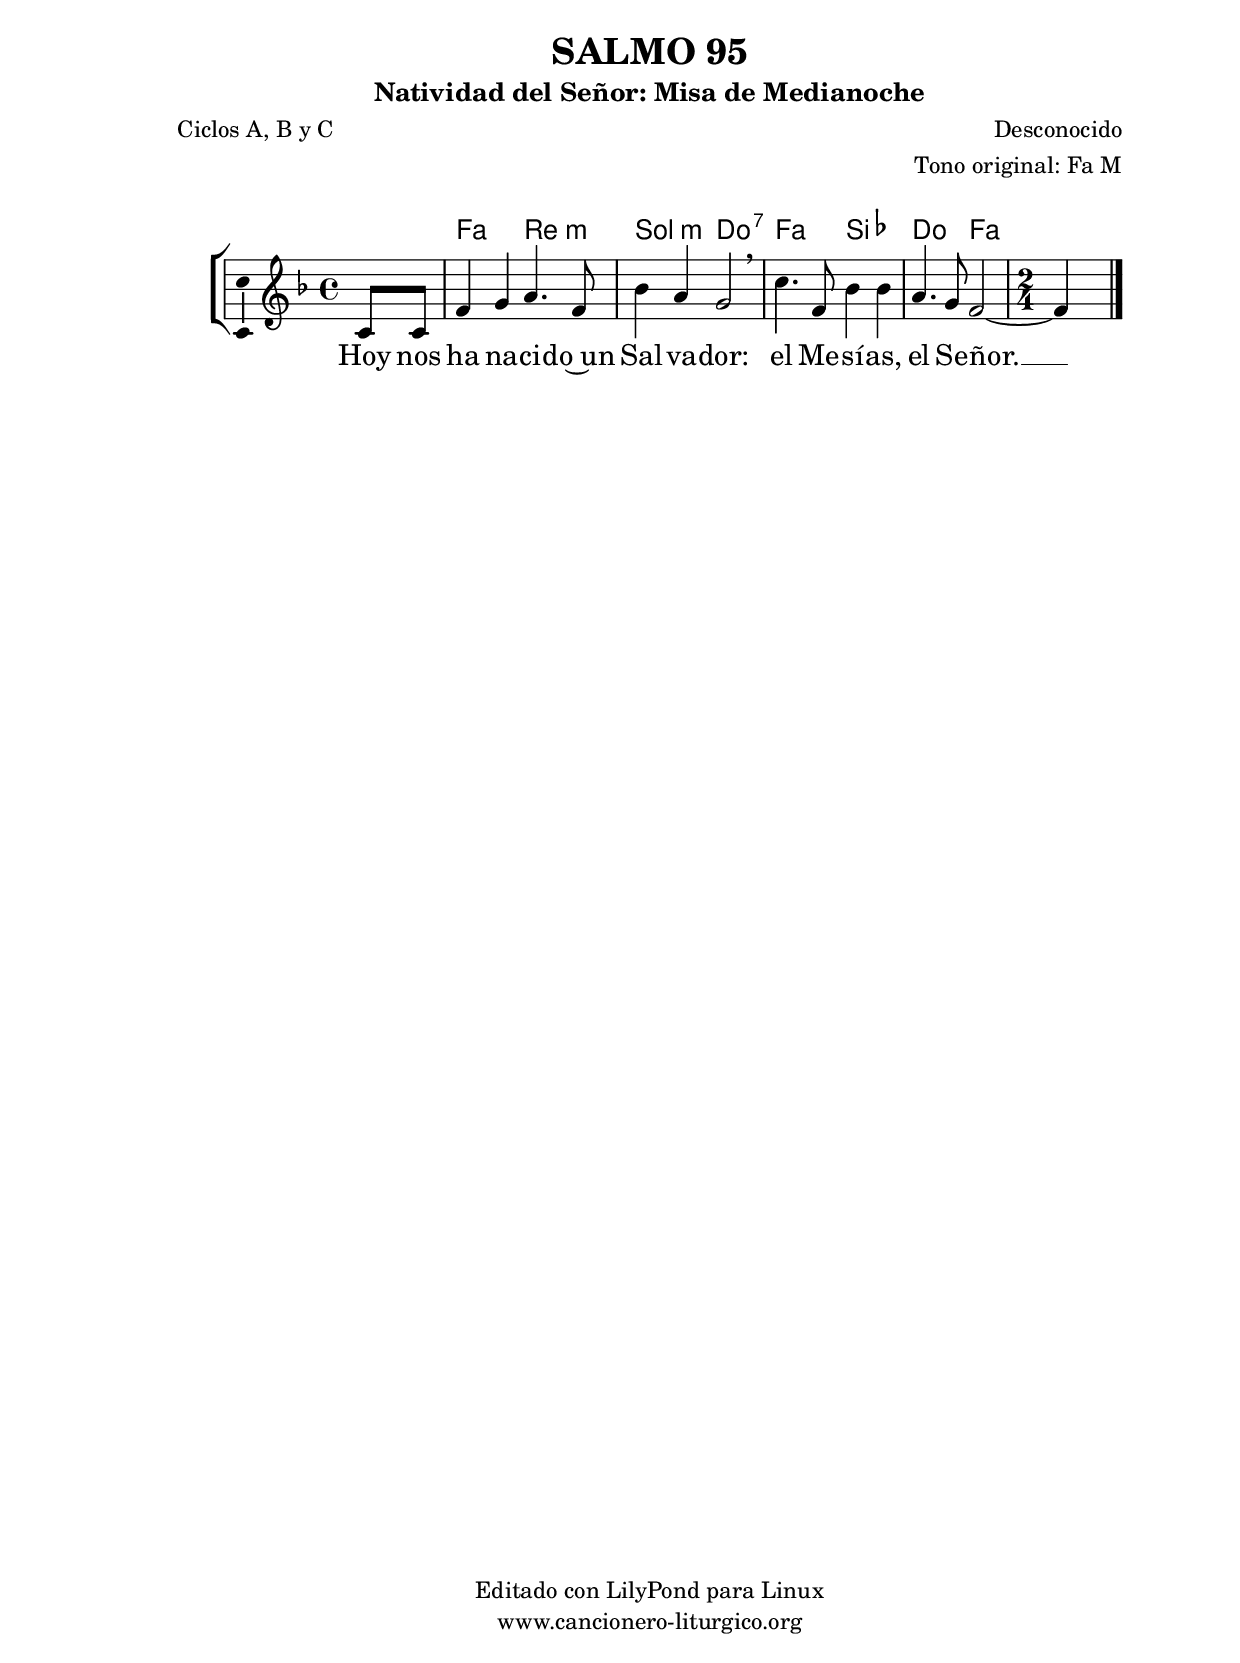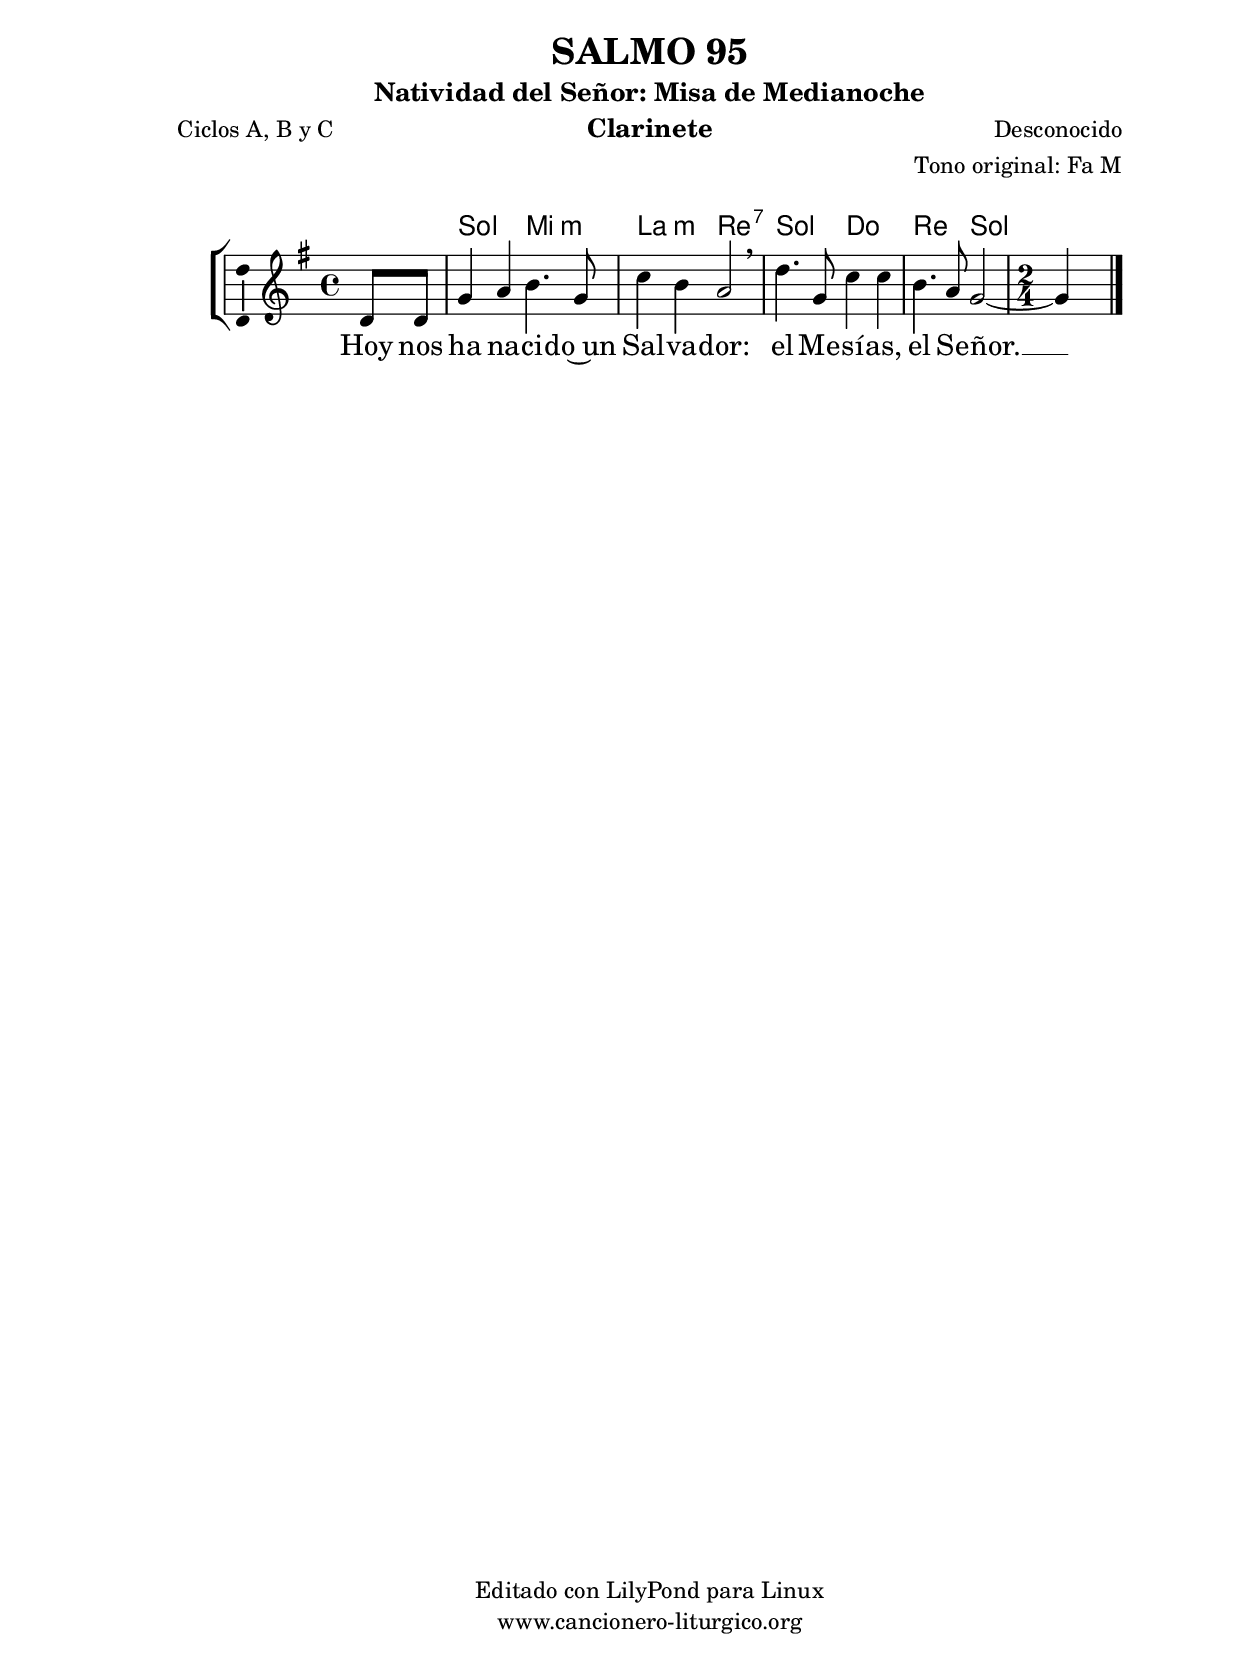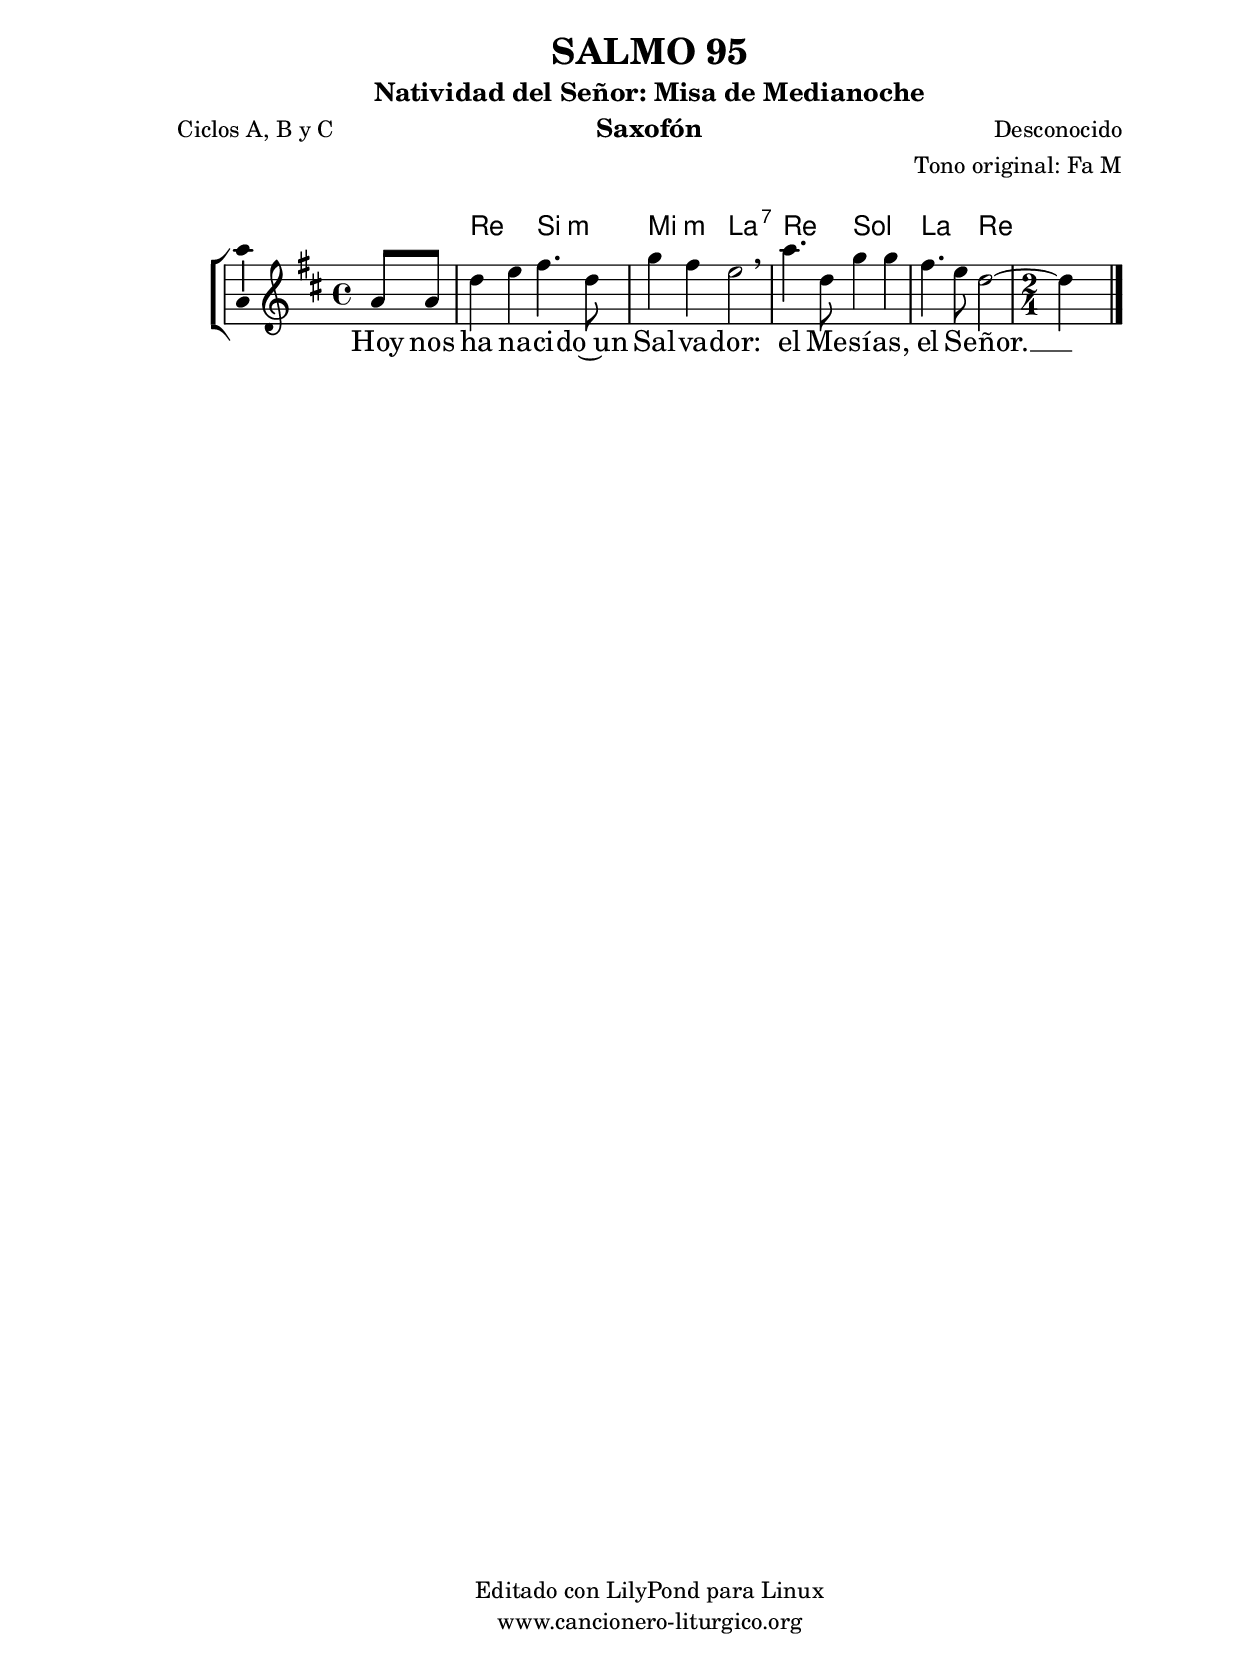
%
%para convertir .midi en .wav:
%timidity filename.midi -Ow -o finename.wav
%
%
%Para convertir de .wav a .mp3:
%lame -h -m j filename.wav
%
%
%para escuchar el midi:
%timidity nombrefichero.midi
%


%versión de lilypond para la que se ha escrito esta partitura:
\version "2.16.0"

	%Tamaño papel
	#(set-default-paper-size "a4")
	%Tamaño partitura
	#(set-global-staff-size 20)
	%No responde al pulsar sobre una nota
	#(ly:set-option 'point-and-click #f)

%parámetros del encabezamiento:
\header {
	title = "SALMO 95"
	subtitle = "Natividad del Señor: Misa de Medianoche"
	composer = "Desconocido"
	poet = "Ciclos A, B y C"
	meter = ""
	arranger = "Tono original: Fa M"
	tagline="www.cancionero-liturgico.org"
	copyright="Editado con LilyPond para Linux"
	}

%parámetros asociados al papel:
\paper  {
	oddHeaderMarkup = \markup {\fill-line { \on-the-fly #not-first-page \fromproperty #'header:title \on-the-fly #not-first-page \fromproperty #'header:composer }}
	evenHeaderMarkup = \markup {\fill-line { \fromproperty #'header:composer \fromproperty #'header:title }}
	#(set-paper-size "a4")
	print-page-number = ##f
	first-page-number = 1
	print-first-page-number = ##f
%	head-separation = 3.0 \cm
	top-margin = 2.0 \cm
	bottom-margin = 0.5\cm
%%%	bottom-margin = -1.0\cm
	left-margin = 3.0 \cm
	line-width = 16.0 \cm 
	indent = 8\mm
	interscoreline = 2.\mm
	between-system-space = 15\mm
%	para que las partituras no llenen la hoja:
	ragged-bottom = ##t
%	idem para la última hoja:
	ragged-last-bottom = ##f
%	para que las partituras llenen el ancho del papel:
	ragged-last = ##f
	after-title-space = 2.5 \cm
%page-count=1
%system-count=8

	%Flexible Vertical Spacing
%	markup-markup-spacing =
%	#'((basic-distance . 15) (minimum-distance . 15) (padding . 3))
	markup-system-spacing =
	#'((basic-distance . 15) (minimum-distance . 15) (padding . 3))
	system-system-spacing =
	#'((basic-distance . 15) (minimum-distance . 15) (padding . 3))
	score-system-spacing =
	#'((basic-distance . 15) (minimum-distance . 15) (padding . 5))
%	top-system-spacing = % header
%	#'((basic-distance . 8) (minimum-distance . 0) (padding . 3))
%	top-markup-spacing =
%	#'((basic-distance . 20) (minimum-distance . 20) (padding . 3))
	last-bottom-spacing = % footer
	#'((basic-distance . 5) (minimum-distance . 5) (padding . 3))
%	score-markup-spacing =
%	#'((basic-distance . 16) (minimum-distance . 13) (padding . 3))

	}


%parámetros que afectan a toda la partitura:
global =  {
	%clave de sol (G):
	\clef G
	%armadura:
%	\transpose d ees
	\key f \major
	\tempo 4=100
	\set Score.tempoHideNote = ##t
	}


acordes = {
	\italianChords
	\chordmode {
%	\transpose d ees
{

s4
f2 d:m g:m c:7 f bes c f f

	}
	}
}

melodia = 
%	\transpose d ees
{
	\relative c'{

\time 4/4
\partial4 c8 c
f4 g a4. f8
bes4 a g2 \breathe
c4. f,8 bes4 bes
a4. g8 f2~
\time 2/4
f4 s4

	\bar "|."
	}
	}


texto = \lyricmode {
Hoy nos ha na -- ci -- do~un Sal -- va -- dor:
el Me -- sí -- as, el Se -- ñor. __ _
	}


acordesStaff = \context ChordNames = acordesStaff <<
	\set chordChanges = ##t
	\acordes
	>>


vozStaff = \context Voice = vozStaff
\with {\consists "Ambitus_engraver"}
<<
%	\set Staff.instrumentName = ""
%	\set Staff.shortInstrumentName = ""
%	\set Staff.midiInstrument = #"clarinet"
%	\set Staff.midiInstrument = #"cello"
%	\set Staff.midiInstrument = #"flute"
	\set Staff.midiInstrument = #"electric guitar (jazz)"
%	\set Staff.midiInstrument = #"english horn"
%	\set Staff.midiInstrument = #"violin"
%	\set Staff.midiInstrument = #"glockenspiel"
	\set Staff.midiMinimumVolume = #0.7
	\set Staff.midiMaximumVolume = #0.9
	\global
	\melodia
	>>


textoStaff = \context Lyrics = textoStaff <<
	\lyricsto vozStaff \texto
	>>

\book {
	\score {
		\context ChoirStaff {
			\override StaffGroup.SystemStartBracket #'collapse-height = #1
			\override Score.SystemStartBar #'collapse-height = #1
			<<
			\acordesStaff
			\vozStaff
			\textoStaff
			>>
			}
		\layout {
	    		\context {
				\Lyrics
				\override LyricText #'font-size = #2
				}
	   		 \context {
				\Score
				%fontSize = #3
				\override StaffSymbol #'staff-space = #(magstep +3)
				%\override Beam #'thickness = #0.55
				%\override SpacingSpanner #'spacing-increment = #1.0
				%\override Slur #'height-limit = #1.5
				}
			}
		}
	\score {
		\unfoldRepeats
		\context ChoirStaff {
			<<
			\acordesStaff
			\vozStaff
			>>
			}
		\midi {
	  		\context {
	  			\Score
				tempoWholesPerMinute = #(ly:make-moment 70 4)
				}
			}
		}
	}

%Partitura para clarinete
#(define output-suffix "C")
\book {
	\header{
		instrument = "Clarinete"
		}
	\score {
		\context ChoirStaff {
			\override StaffGroup.SystemStartBracket #'collapse-height = #1
			\override Score.SystemStartBar #'collapse-height = #1
\transpose c d
			<<
			\acordesStaff
			\vozStaff
			\textoStaff
			>>
			}
		\layout {
	    		\context {
				\Lyrics
				\override LyricText #'font-size = #2
				}
	   		 \context {
				\Score
				%fontSize = #3
				\override StaffSymbol #'staff-space = #(magstep +3)
				%\override Beam #'thickness = #0.55
				%\override SpacingSpanner #'spacing-increment = #1.0
				%\override Slur #'height-limit = #1.5
				}
			}
		}
	}

%Partitura para saxofón
#(define output-suffix "S")
\book {
	\header{
		instrument = "Saxofón"
		}
	\score {
		\context ChoirStaff {
			\override StaffGroup.SystemStartBracket #'collapse-height = #1
			\override Score.SystemStartBar #'collapse-height = #1
\transpose c a
			<<
			\acordesStaff
			\vozStaff
			\textoStaff
			>>
			}
		\layout {
	    		\context {
				\Lyrics
				\override LyricText #'font-size = #2
				}
	   		 \context {
				\Score
				%fontSize = #3
				\override StaffSymbol #'staff-space = #(magstep +3)
				%\override Beam #'thickness = #0.55
				%\override SpacingSpanner #'spacing-increment = #1.0
				%\override Slur #'height-limit = #1.5
				}
			}
		}
	}

